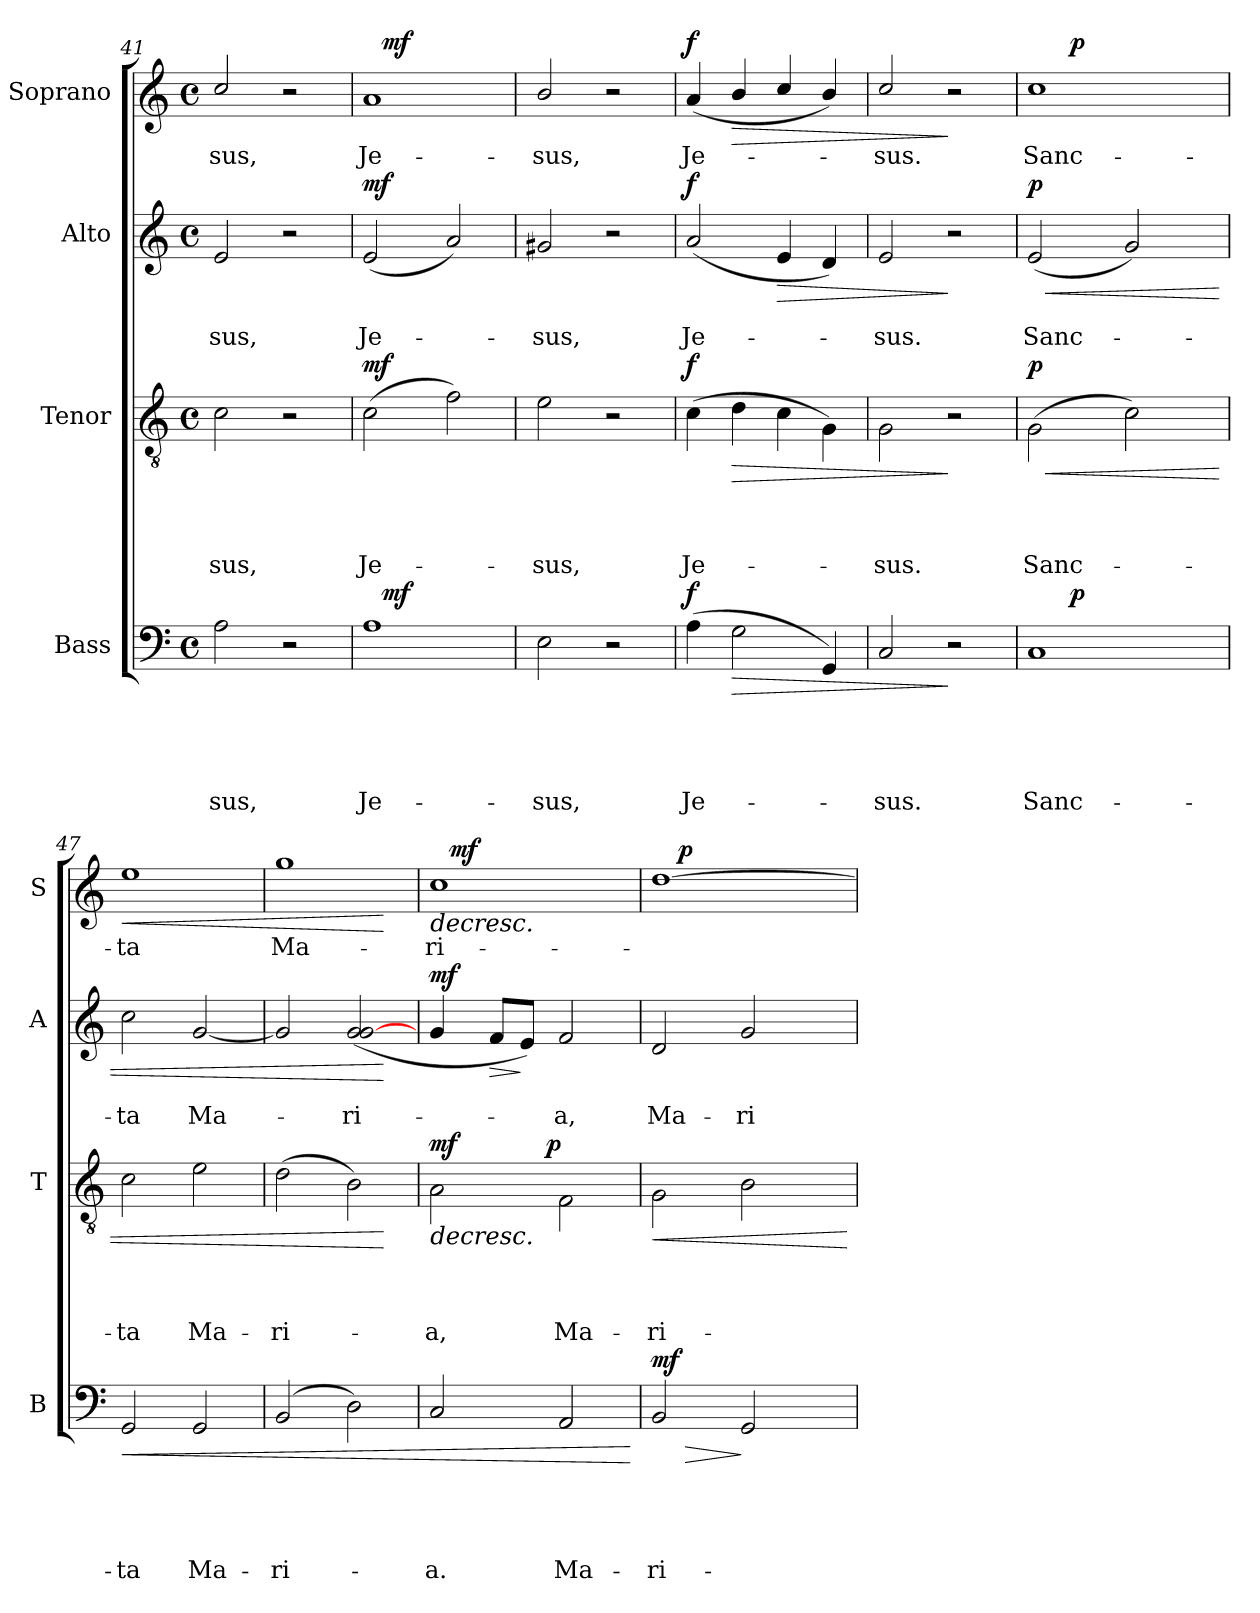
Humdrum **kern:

**kern	**text	**text	**text	**text	**text	**dynam	**kern	**text	**text	**text	**text	**dynam	**kern	**text	**text	**dynam	**kern	**text	**dynam
*part4	*part4	*part4	*part4	*part4	*part4	*part4	*part3	*part3	*part3	*part3	*part3	*part3	*part2	*part2	*part2	*part2	*part1	*part1	*part1
*staff4	*staff4	*staff4	*staff4	*staff4	*staff4	*staff4	*staff3	*staff3	*staff3	*staff3	*staff3	*staff3	*staff2	*staff2	*staff2	*staff2	*staff1	*staff1	*staff1
*I"Bass	*	*	*	*	*	*	*I"Tenor	*	*	*	*	*	*I"Alto	*	*	*	*I"Soprano	*	*
*I'B	*	*	*	*	*	*	*I'T	*	*	*	*	*	*I'A	*	*	*	*I'S	*	*
*clefF4	*	*	*	*	*	*	*clefGv2	*	*	*	*	*	*clefG2	*	*	*	*clefG2	*	*
*k[]	*	*	*	*	*	*	*k[]	*	*	*	*	*	*k[]	*	*	*	*k[]	*	*
*C:	*	*	*	*	*	*	*C:	*	*	*	*	*	*C:	*	*	*	*C:	*	*
*M4/4	*	*	*	*	*	*	*M4/4	*	*	*	*	*	*M4/4	*	*	*	*M4/4	*	*
*met(c)	*	*	*	*	*	*	*met(c)	*	*	*	*	*	*met(c)	*	*	*	*met(c)	*	*
=41	=41	=41	=41	=41	=41	=41	=41	=41	=41	=41	=41	=41	=41	=41	=41	=41	=41	=41	=41
!	!	!	!	!	!LO:LY:b	!	!	!	!	!	!LO:LY:b	!	!	!	!LO:LY:b	!	!	!LO:LY:b	!
2A\	.	.	.	.	-sus,	.	2c\	.	.	.	-sus,	.	2e/	.	-sus,	.	2cc/	-sus,	.
2r	.	.	.	.	.	.	2r	.	.	.	.	.	2r	.	.	.	2r	.	.
=42	=42	=42	=42	=42	=42	=42	=42	=42	=42	=42	=42	=42	=42	=42	=42	=42	=42	=42	=42
!	!	!	!	!	!LO:LY:b	!	!	!	!	!	!LO:LY:b	!LO:DY:a	!	!	!LO:LY:b	!LO:DY:a	!	!LO:LY:b	!
*^	*	*	*	*	*	*	*	*	*	*	*	*	*	*	*	*	*^	*	*
1A	16ryy	.	.	.	.	Je-	.	(>2c\	.	.	.	Je-	mf	(<2e/	.	Je-	mf	1a	16ryy	Je-	.
!	!	!	!	!	!	!	!LO:DY:a	!	!	!	!	!	!	!	!	!	!	!	!	!	!LO:DY:a
.	2...ryy	.	.	.	.	.	mf	.	.	.	.	.	.	.	.	.	.	.	2...ryy	.	mf
.	.	.	.	.	.	.	.	2f\)	.	.	.	.	.	2a/)	.	.	.	.	.	.	.
=43	=43	=43	=43	=43	=43	=43	=43	=43	=43	=43	=43	=43	=43	=43	=43	=43	=43	=43	=43	=43	=43
!	!	!	!	!	!	!LO:LY:b	!	!	!	!	!	!LO:LY:b	!	!	!	!LO:LY:b	!	!	!	!LO:LY:b	!
*v	*v	*	*	*	*	*	*	*	*	*	*	*	*	*	*	*	*	*v	*v	*	*
2E\	.	.	.	.	-sus,	.	2e\	.	.	.	-sus,	.	2g#X/	.	-sus,	.	2b/	-sus,	.
2r	.	.	.	.	.	.	2r	.	.	.	.	.	2r	.	.	.	2r	.	.
=44	=44	=44	=44	=44	=44	=44	=44	=44	=44	=44	=44	=44	=44	=44	=44	=44	=44	=44	=44
!	!	!	!	!	!LO:LY:b	!LO:DY:a	!	!	!	!	!LO:LY:b	!LO:DY:a	!	!	!LO:LY:b	!LO:DY:a	!	!LO:LY:b	!LO:DY:a
(>4A\	.	.	.	.	Je-	f	(>4c\	.	.	.	Je-	f	(<2a/	.	Je-	f	(>4a/	Je-	f
!	!	!	!	!	!	!LO:HP:b	!	!	!	!	!	!LO:HP:b	!	!	!	!	!	!	!LO:HP:b
2G\	.	.	.	.	.	>	4d\	.	.	.	.	>	.	.	.	.	4b/	.	>
!	!	!	!	!	!	!	!	!	!	!	!	!	!	!	!	!LO:HP:b	!	!	!
.	.	.	.	.	.	.	4c\	.	.	.	.	.	4e/	.	.	>	4cc/	.	.
4GG/)	.	.	.	.	.	.	4G\)	.	.	.	.	.	4d/)	.	.	.	4b/)	.	.
=45	=45	=45	=45	=45	=45	=45	=45	=45	=45	=45	=45	=45	=45	=45	=45	=45	=45	=45	=45
!	!	!	!	!	!LO:LY:b	!	!	!	!	!	!LO:LY:b	!	!	!	!LO:LY:b	!	!	!LO:LY:b	!
2C/	.	.	.	.	-sus.	.	2G\	.	.	.	-sus.	.	2e/	.	-sus.	.	2cc/	-sus.	.
2r	.	.	.	.	.	]	2r	.	.	.	.	]	2r	.	.	]	2r	.	]
!!LO:PB:g=z
=46	=46	=46	=46	=46	=46	=46	=46	=46	=46	=46	=46	=46	=46	=46	=46	=46	=46	=46	=46
!	!	!	!	!	!LO:LY:b	!	!	!	!	!	!LO:LY:b	!LO:HP:b	!	!	!LO:LY:b	!LO:HP:b	!	!LO:LY:b	!
!	!	!	!	!	!	!	!	!	!	!	!	!LO:DY:n=1:a	!	!	!	!LO:DY:n=1:a	!	!	!
*^	*	*	*	*	*	*	*	*	*	*	*	*	*	*	*	*	*^	*	*
1C	8ryy	.	.	.	.	Sanc-	.	(>2G\	.	.	.	Sanc-	< p	(<2e/	.	Sanc-	< p	1cc	8ryy	Sanc-	.
.	32ryy	.	.	.	.	.	.	.	.	.	.	.	.	.	.	.	.	.	32ryy	.	.
!	!	!	!	!	!	!	!LO:DY:a	!	!	!	!	!	!	!	!	!	!	!	!	!	!LO:DY:a
.	2ryy	.	.	.	.	.	p	.	.	.	.	.	.	.	.	.	.	.	2ryy	.	p
.	.	.	.	.	.	.	.	2c\)	.	.	.	.	.	2g/)	.	.	.	.	.	.	.
.	4ryy	.	.	.	.	.	.	.	.	.	.	.	.	.	.	.	.	.	4ryy	.	.
.	16.ryy	.	.	.	.	.	.	.	.	.	.	.	.	.	.	.	.	.	16.ryy	.	.
=47	=47	=47	=47	=47	=47	=47	=47	=47	=47	=47	=47	=47	=47	=47	=47	=47	=47	=47	=47	=47	=47
!	!	!	!	!	!	!LO:LY:b	!LO:HP:b	!	!	!	!	!LO:LY:b	!	!	!	!LO:LY:b	!	!	!	!LO:LY:b	!LO:HP:b
*v	*v	*	*	*	*	*	*	*	*	*	*	*	*	*	*	*	*	*v	*v	*	*
2GG/	.	.	.	.	-ta	<	2c\	.	.	.	-ta	.	2cc\	.	-ta	.	1ee	-ta	<
!	!	!	!	!	!LO:LY:b	!	!	!	!	!	!LO:LY:b	!	!	!	!LO:LY:b	!	!	!	!
2GG/	.	.	.	.	Ma-	.	2e\	.	.	.	Ma-	.	[<2g/	.	Ma-	.	.	.	.
=48	=48	=48	=48	=48	=48	=48	=48	=48	=48	=48	=48	=48	=48	=48	=48	=48	=48	=48	=48
!	!	!	!	!	!LO:LY:b	!	!	!	!	!	!LO:LY:b	!	!	!	!	!	!	!LO:LY:b	!
(>2BB/	.	.	.	.	-ri-	.	(>2d\	.	.	.	-ri-	.	2g/]	.	.	.	1gg	Ma-	.
!	!	!	!	!	!	!	!	!	!	!	!	!	!	!	!LO:LY:b	!	!	!	!
2D\)	.	.	.	.	.	.	2B\)	.	.	.	.	.	(<2g/ [<2g/	.	-ri-	.	.	.	.
.	.	.	.	.	.	.	.	.	.	.	.	[	.	.	.	[	.	.	[
=49	=49	=49	=49	=49	=49	=49	=49	=49	=49	=49	=49	=49	=49	=49	=49	=49	=49	=49	=49
!	!	!	!	!	!LO:LY:b	!	!	!	!	!	!LO:LY:b	!LO:HP:b	!	!	!	!	!	!LO:LY:b	!LO:HP:b
!	!	!	!	!	!	!	!	!	!	!	!	!LO:DY:n=1:a	!	!	!	!LO:DY:a	!	!	!
*	*	*	*	*	*	*	*^	*	*	*	*	*	*	*	*	*	*^	*	*
2C/	.	.	.	.	-a.	.	2A\	4...ryy	.	.	.	-a,	> mf	4g/	.	.	mf	1cc	16ryy	-ri-	>
!	!	!	!	!	!	!	!	!	!	!	!	!	!	!	!	!	!	!	!	!	!LO:DY:a
.	.	.	.	.	.	.	.	.	.	.	.	.	.	.	.	.	.	.	2...ryy	.	mf
!	!	!	!	!	!	!	!	!	!	!	!	!	!	!	!	!	!LO:HP:b	!	!	!	!
.	.	.	.	.	.	.	.	.	.	.	.	.	.	8f/L	.	.	>	.	.	.	.
.	.	.	.	.	.	.	.	.	.	.	.	.	.	8e/J)	.	.	]	.	.	.	.
!	!	!	!	!	!	!	!	!	!	!	!	!	!LO:DY:n=2:a	!	!	!	!	!	!	!	!
.	.	.	.	.	.	.	.	2ryy	.	.	.	.	p	.	.	.	.	.	.	.	.
!	!	!	!	!	!LO:LY:b	!	!	!	!	!	!	!LO:LY:b	!	!	!	!LO:LY:b	!	!	!	!	!
2AA/	.	.	.	.	Ma-	.	2F\	.	.	.	.	Ma-	.	2f/	.	-a,	.	.	.	.	.
.	.	.	.	.	.	.	.	32ryy	.	.	.	.	.	.	.	.	.	.	.	.	.
.	.	.	.	.	.	[	.	.	.	.	.	.	]	.	.	.	.	.	.	.	.
=50	=50	=50	=50	=50	=50	=50	=50	=50	=50	=50	=50	=50	=50	=50	=50	=50	=50	=50	=50	=50	=50
!	!	!	!	!	!LO:LY:b	!LO:HP:b	!	!	!	!	!	!LO:LY:b	!LO:HP:b	!	!	!LO:LY:b	!	!	!	!	!
!	!	!	!	!	!	!LO:DY:n=1:a	!	!	!	!	!	!	!	!	!	!	!	!	!	!	!
*	*	*	*	*	*	*	*v	*v	*	*	*	*	*	*	*	*	*	*	*	*	*
2BB/	.	.	.	.	-ri-	> mf	2G\	.	.	.	-ri-	<	2d/	.	Ma-	.	[>1dd	16.ryy	.	.
!	!	!	!	!	!	!	!	!	!	!	!	!	!	!	!	!	!	!	!	!LO:DY:a
.	.	.	.	.	.	.	.	.	.	.	.	.	.	.	.	.	.	2ryy	.	p
!	!	!	!	!	!	!	!	!	!	!	!	!	!	!	!LO:LY:b	!	!	!	!	!
2GG/	.	.	.	.	.	]	2B\	.	.	.	.	.	2g/	.	-ri-	.	.	.	.	.
.	.	.	.	.	.	.	.	.	.	.	.	.	.	.	.	.	.	4ryy	.	.
.	.	.	.	.	.	.	.	.	.	.	.	.	.	.	.	.	.	8ryy	.	.
.	.	.	.	.	.	.	.	.	.	.	.	.	.	.	.	.	.	32ryy	.	.
.	.	.	.	.	.	.	.	.	.	.	.	[	.	.	.	.	.	.	.	]
*	*	*	*	*	*	*	*	*	*	*	*	*	*	*	*	*	*v	*v	*	*
=	=	=	=	=	=	=	=	=	=	=	=	=	=	=	=	=	=	=	=
*-	*-	*-	*-	*-	*-	*-	*-	*-	*-	*-	*-	*-	*-	*-	*-	*-	*-	*-	*-
